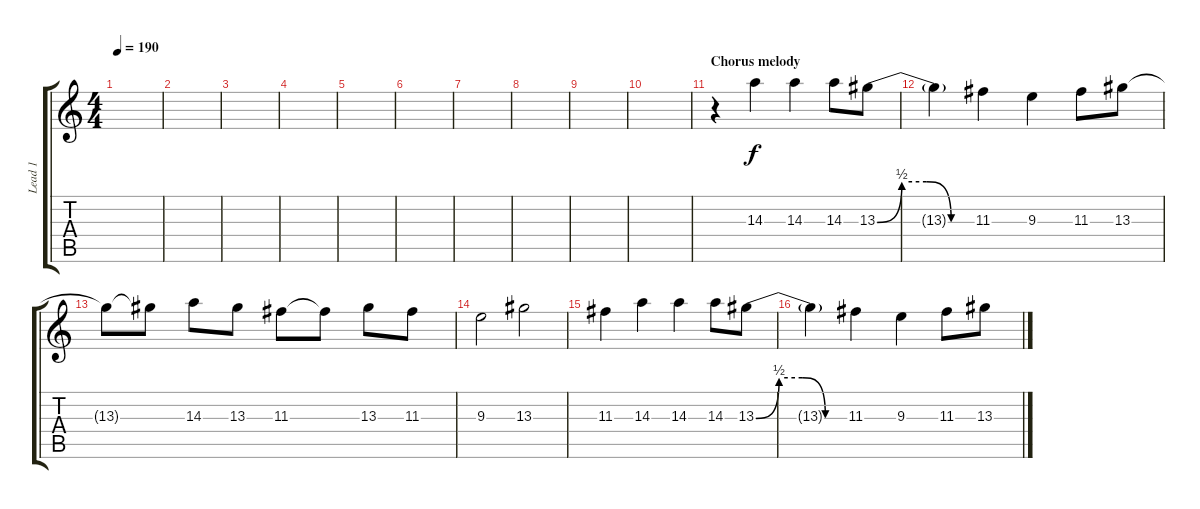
\track ("Lead 1" "Lead 1") {instrument distortionguitar}
\staff {score tabs}
\tuning (E4 B3 G3 D3 A2 E2) {hide}
\ts (4 4)
\tempo 190
\clef g2
\ks c
|
|
|
|
|
|
|
|
|
|
\section ("" "Chorus melody")
r.4 14.3.4 14.3.4 14.3.8 13.3{be (custom 0 0 15 2 30 2 45 0 60 0)}.8 |
13.3{t}.4 11.3.4 9.3.4 11.3.8 13.3.8 |
13.3{t}.8 13.3{t}.8 14.3.8 13.3.8 11.3.8 11.3{t}.8 13.3.8 11.3.8 |
9.3.2 13.3.2 |
11.3.4 14.3.4 14.3.4 14.3.8 13.3{be (custom 0 0 15 2 30 2 45 0 60 0)}.8 |
13.3{t}.4 11.3.4 9.3.4 11.3.8 13.3.8
